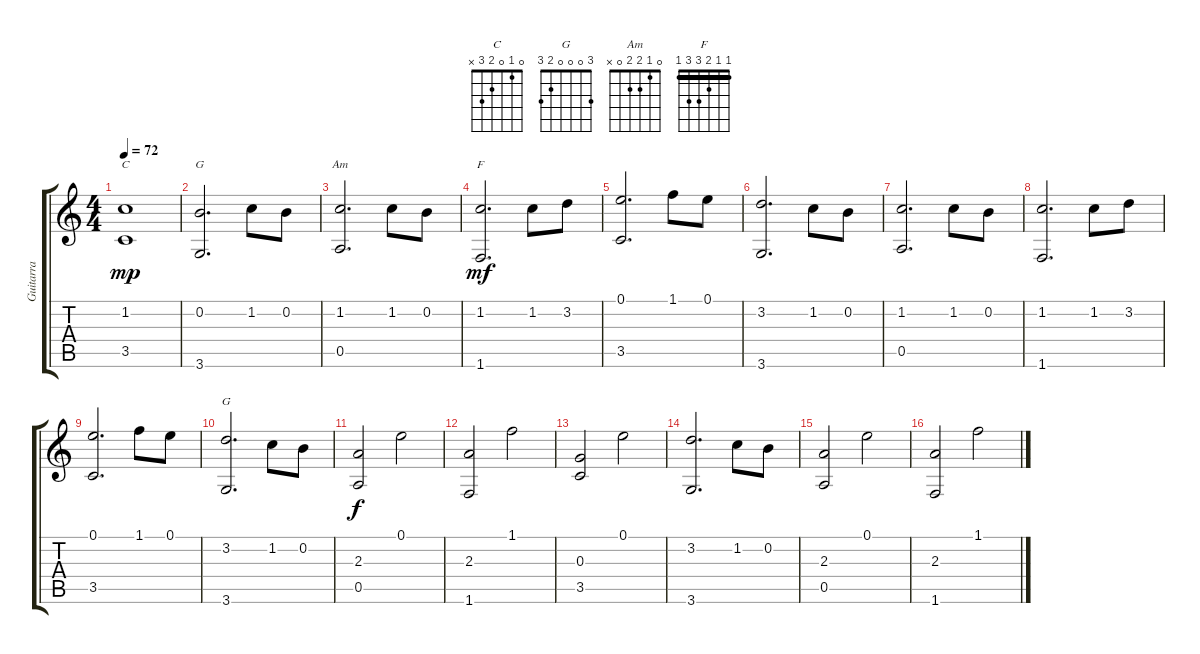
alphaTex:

\track ("Guitarra" "Guitarra") {instrument acousticguitarsteel}
\staff {score tabs}
\tuning (E4 B3 G3 D3 A2 E2) {hide}
\chord ("C" 0 1 0 2 3 x)
\chord ("G" x x x x x x)
\chord ("Am" 0 1 2 2 0 x)
\chord ("F" 1 1 2 3 3 1) {barre 1}
\chord ("G" 3 0 0 0 2 3)
\ts (4 4)
\tempo 72
\clef g2
\ks aminor
(1.2 3.5).1{ch "C" dy mp} |
(0.2 3.6).2{d ch "G"} 1.2.8 0.2.8 |
(1.2 0.5).2{d ch "Am"} 1.2.8 0.2.8 |
(1.2 1.6).2{d ch "F" dy mf} 1.2.8 3.2.8 |
(0.1 3.5).2{d} 1.1.8 0.1.8 |
(3.2 3.6).2{d} 1.2.8 0.2.8 |
(1.2 0.5).2{d} 1.2.8 0.2.8 |
(1.2 1.6).2{d} 1.2.8 3.2.8 |
(0.1 3.5).2{d} 1.1.8 0.1.8 |
(3.2 3.6).2{d ch "G"} 1.2.8 0.2.8 |
(2.3 0.5).2{dy f} 0.1.2 |
(2.3 1.6).2 1.1.2 |
(0.3 3.5).2 0.1.2 |
(3.2 3.6).2{d} 1.2.8 0.2.8 |
(2.3 0.5).2 0.1.2 |
(2.3 1.6).2 1.1.2
